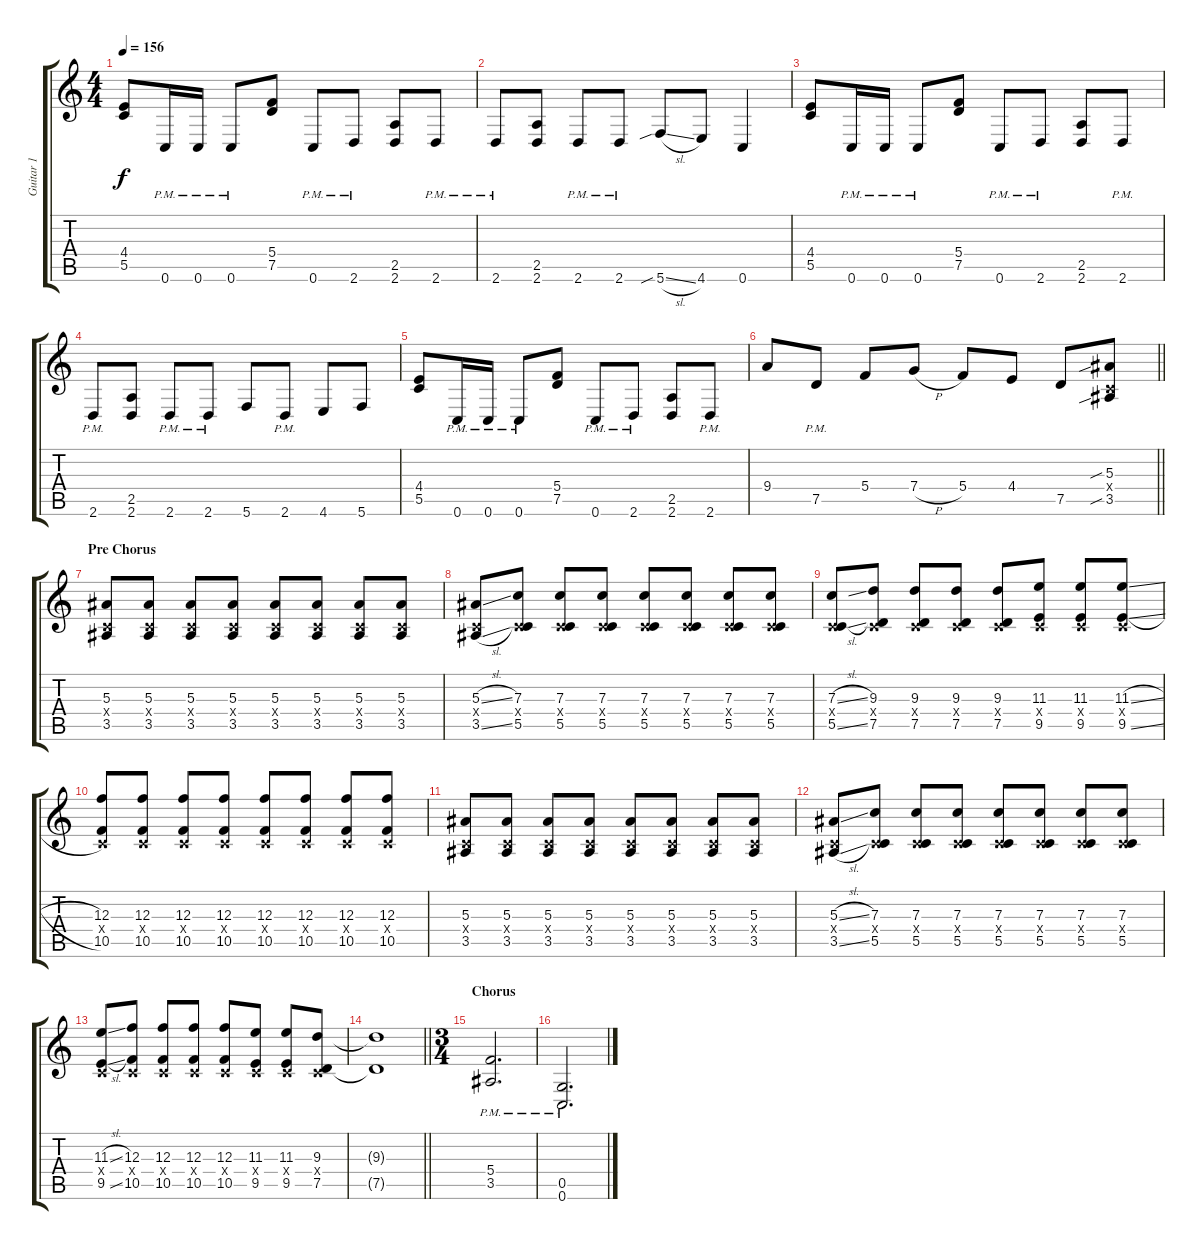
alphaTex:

\track ("Guitar 1" "Guitar 1") {instrument distortionguitar}
\staff {score tabs}
\tuning (D4 A3 F3 C3 G2 C2) {hide}
\ts (4 4)
\tempo 156
\clef g2
\ks c
(4.4 5.5).8{dy f} 0.6{pm}.16 0.6{pm}.16 0.6{pm}.8 (5.4 7.5).8 0.6{pm}.8 2.6{pm}.8 (2.5 2.6).8 2.6{pm}.8 |
2.6{pm}.8 (2.5 2.6).8 2.6{pm}.8 2.6{pm}.8 5.6{sib sl}.8 4.6.8 0.6.4 |
(4.4 5.5).8 0.6{pm}.16 0.6{pm}.16 0.6{pm}.8 (5.4 7.5).8 0.6{pm}.8 2.6{pm}.8 (2.5 2.6).8 2.6{pm}.8 |
2.6{pm}.8 (2.5 2.6).8 2.6{pm}.8 2.6{pm}.8 5.6.8 2.6{pm}.8 4.6.8 5.6.8 |
(4.4 5.5).8 0.6{pm}.16 0.6{pm}.16 0.6{pm}.8 (5.4 7.5).8 0.6{pm}.8 2.6{pm}.8 (2.5 2.6).8 2.6{pm}.8 |
\barLineRight lightlight
9.4.8 7.5{pm}.8 5.4.8 7.4{h}.8 5.4.8 4.4.8 7.5.8 (5.3{sib} 0.4{x} 3.5{sib}).8 |
\section ("" "Pre Chorus")
(5.3 0.4{x} 3.5).8 (5.3 0.4{x} 3.5).8 (5.3 0.4{x} 3.5).8 (5.3 0.4{x} 3.5).8 (5.3 0.4{x} 3.5).8 (5.3 0.4{x} 3.5).8 (5.3 0.4{x} 3.5).8 (5.3 0.4{x} 3.5).8 |
(5.3{sl} 0.4{x} 3.5{sl}).8 (7.3 0.4{x} 5.5).8 (7.3 0.4{x} 5.5).8 (7.3 0.4{x} 5.5).8 (7.3 0.4{x} 5.5).8 (7.3 0.4{x} 5.5).8 (7.3 0.4{x} 5.5).8 (7.3 0.4{x} 5.5).8 |
(7.3{sl} 0.4{x} 5.5{sl}).8 (9.3 0.4{x} 7.5).8 (9.3 0.4{x} 7.5).8 (9.3 0.4{x} 7.5).8 (9.3 0.4{x} 7.5).8 (11.3 0.4{x} 9.5).8 (11.3 0.4{x} 9.5).8 (11.3{sl} 0.4{x} 9.5{sl}).8 |
(12.3 0.4{x} 10.5).8 (12.3 0.4{x} 10.5).8 (12.3 0.4{x} 10.5).8 (12.3 0.4{x} 10.5).8 (12.3 0.4{x} 10.5).8 (12.3 0.4{x} 10.5).8 (12.3 0.4{x} 10.5).8 (12.3 0.4{x} 10.5).8 |
(5.3 0.4{x} 3.5).8 (5.3 0.4{x} 3.5).8 (5.3 0.4{x} 3.5).8 (5.3 0.4{x} 3.5).8 (5.3 0.4{x} 3.5).8 (5.3 0.4{x} 3.5).8 (5.3 0.4{x} 3.5).8 (5.3 0.4{x} 3.5).8 |
(5.3{sl} 0.4{x} 3.5{sl}).8 (7.3 0.4{x} 5.5).8 (7.3 0.4{x} 5.5).8 (7.3 0.4{x} 5.5).8 (7.3 0.4{x} 5.5).8 (7.3 0.4{x} 5.5).8 (7.3 0.4{x} 5.5).8 (7.3 0.4{x} 5.5).8 |
(11.3{sl} 0.4{x} 9.5{sl}).8 (12.3 0.4{x} 10.5).8 (12.3 0.4{x} 10.5).8 (12.3 0.4{x} 10.5).8 (12.3 0.4{x} 10.5).8 (11.3 0.4{x} 9.5).8 (11.3 0.4{x} 9.5).8 (9.3 0.4{x} 7.5).8 |
\barLineRight lightlight
(9.3{t} 7.5{t}).1 |
\ts (3 4)
\section ("" "Chorus")
(5.4{pm} 3.5{pm}).2{d} |
(0.5{pm} 0.6{pm}).2{d}
